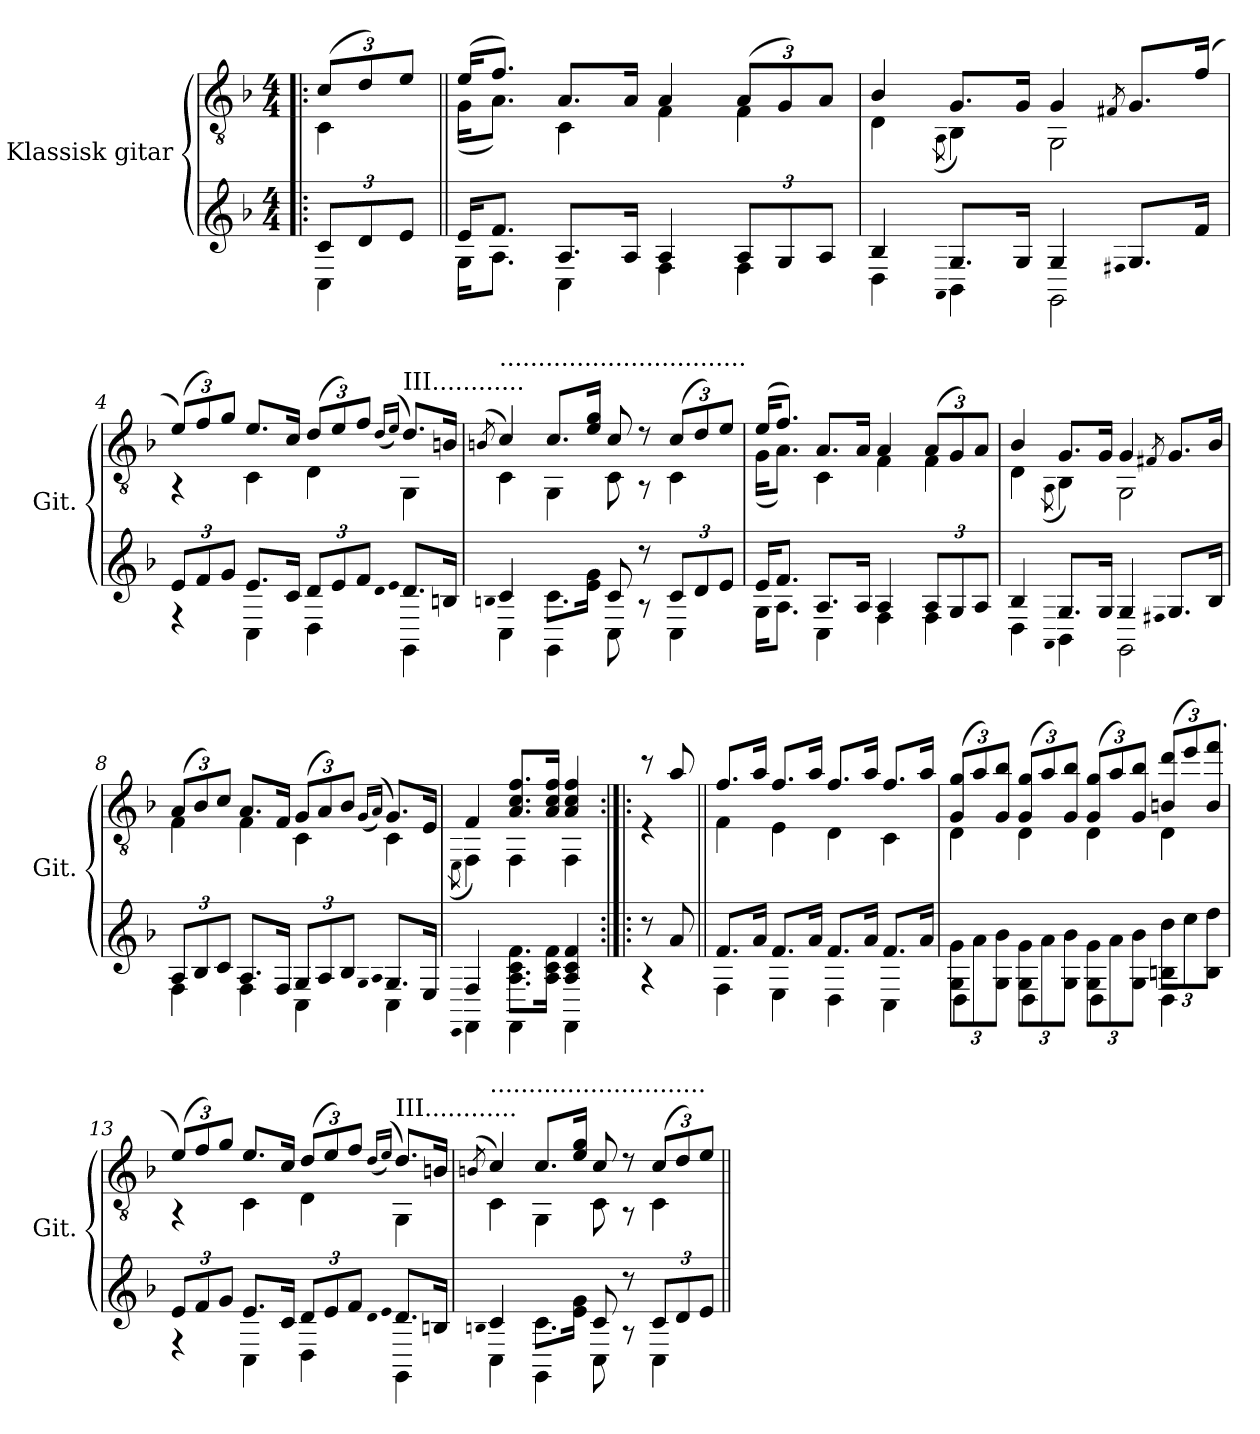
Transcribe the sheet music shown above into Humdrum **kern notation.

**kern	**kern
*part1	*part1
*staff2	*staff1
*I"Klassisk gitar	*
*I'Git.	*
*stria6	*
*	*clefGv2
*k[b-]	*k[b-]
*M4/4	*M4/4
*MM100	*MM100
*Xbrackettup	*Xbrackettup
=1!|:	=1!|:
*^	*^
12cL	4C	(12c/L	4C\
12d	.	12d/)	.
12eJ	.	12e/J	.
=2||	=2||	=2||	=2||
16eKL	16GKL	(16e/KL	(16G\KL
8.fJ	8.AJ	8.f/J)	8.A\J)
8.AL	4C	8.A/L	4C\
16AJk	.	16A/Jk	.
4A	4F	4A/	4F\
12AL	4F	(12A/L	4F\
12G	.	12G/)	.
12AJ	.	12A/J	.
=3	=3	=3	=3
4B-	4D	4B-/	4D\
.	qAA	.	(8qAA\
8.GL	4BB-	8.G/L	4BB-\)
16GJk	.	16G/Jk	.
4G	2GG	4G/	2GG\
qF#	.	8qF#X/	.
8.GL	.	8.G/L	.
16fJk	.	(16f/Jk	.
=4	=4	=4	=4
12eL	4r	(12e/L)	4r
12f	.	12f/)	.
12gJ	.	12g/J	.
8.eL	4C	8.e/L	4C\
16cJk	.	16c/Jk	.
12dL	4D	(12d/L	4D\
12e	.	12e/)	.
12fJ	.	12f/J	.
qd	.	(16qd/LL	.
qe	.	(16qe/JJ)	.
!	!	!LO:TX:a:t=III............	!
8.dL	4GG	8.d/L)	4GG\
16BJk	.	16Bn/Jk	.
!!LO:LB:g=z	!!
=5	=5	=5	=5
qB	.	(8qBn/	.
!	!	!LO:TX:a:t=................................	!
4c	4C	4c/)	4C\
8.cL	4GG	8.c/L	4GG\
16e\ 16g\Jk	.	16e/ 16g/Jk	.
8c	8C	8c/	8C\
8r	8r	8r	8r
12cL	4C	(12c/L	4C\
12d	.	12d/)	.
12eJ	.	12e/J	.
=6	=6	=6	=6
16eKL	16GKL	(16e/KL	(16G\KL
8.fJ	8.AJ	8.f/J)	8.A\J)
8.AL	4C	8.A/L	4C\
16AJk	.	16A/Jk	.
4A	4F	4A/	4F\
12AL	4F	(12A/L	4F\
12G	.	12G/)	.
12AJ	.	12A/J	.
=7	=7	=7	=7
4B-	4D	4B-/	4D\
.	qAA	.	(8qAA\
8.GL	4BB-	8.G/L	4BB-\)
16GJk	.	16G/Jk	.
4G	2GG	4G/	2GG\
qF#X	.	8qF#X/	.
8.GL	.	8.G/L	.
16B-Jk	.	16B-/Jk	.
!!LO:LB:g=z	!!
=8	=8	=8	=8
12AL	4F	(12A/L	4F\
12B-	.	12B-/)	.
12cJ	.	12c/J	.
8.AL	4F	8.A/L	4F\
16FJk	.	16F/Jk	.
12GL	4C	(12G/L	4C\
12A	.	12A/)	.
12B-J	.	12B-/J	.
qG	.	(16qG/LL	.
qA	.	(16qA/JJ)	.
8.GL	4C	8.G/L)	4C\
16EJk	.	16E/Jk	.
=9	=9	=9	=9
.	qEE	.	(8qEE\
4F	4FF	4F/	4FF\)
8.A\ 8.c\ 8.f\L	4FF	8.A/ 8.c/ 8.f/L	4FF\
16A\ 16c\ 16f\Jk	.	16A/ 16c/ 16f/Jk	.
4A 4c 4f	4FF	4A/ 4c/ 4f/	4FF\
!!LO:LB:g=z	!!
=10:|!|:	=10:|!|:	=10:|!|:	=10:|!|:
8r	4r	8r	4r
8a	.	8a/	.
=11||	=11||	=11||	=11||
8.fL	4F	8.f/L	4F\
16aJk	.	16a/Jk	.
8.fL	4E	8.f/L	4E\
16aJk	.	16a/Jk	.
8.fL	4D	8.f/L	4D\
16aJk	.	16a/Jk	.
8.fL	4C	8.f/L	4C\
16aJk	.	16a/Jk	.
=12	=12	=12	=12
12G\ 12g\L	4D	(12G/ 12g/L	4D\
12a	.	12a/)	.
12G\ 12b-\J	.	12G/ 12b-/J	.
12G\ 12g\L	4D	(12G/ 12g/L	4D\
12a	.	12a/)	.
12G\ 12b-\J	.	12G/ 12b-/J	.
12G\ 12g\L	4D	(12G/ 12g/L	4D\
12a	.	12a/)	.
12G\ 12b-\J	.	12G/ 12b-/J	.
12B\ 12dd\L	4D	(12Bn/ 12dd/L	4D\
12ee	.	12ee/)	.
12B\ 12ff\J	.	(12B/ 12ff/J	.
!!LO:LB:g=z	!!
=13	=13	=13	=13
12eL	4r	(12e/L)	4r
12f	.	12f/)	.
12gJ	.	12g/J	.
8.eL	4C	8.e/L	4C\
16cJk	.	16c/Jk	.
12dL	4D	(12d/L	4D\
12e	.	12e/)	.
12fJ	.	12f/J	.
qd	.	(16qd/LL	.
qe	.	(16qe/JJ)	.
!	!	!LO:TX:a:t=III............	!
8.dL	4GG	8.d/L)	4GG\
16BnJk	.	16Bn/Jk	.
=14	=14	=14	=14
qB	.	(8qBn/	.
!	!	!LO:TX:a:t=............................	!
4c	4C	4c/)	4C\
8.cL	4GG	8.c/L	4GG\
16e\ 16g\Jk	.	16e/ 16g/Jk	.
8c	8C	8c/	8C\
8r	8r	8r	8r
12cL	4C	(12c/L	4C\
12d	.	12d/)	.
12eJ	.	12e/J	.
*v	*v	*	*
*	*v	*v
=||	=||
*-	*-
